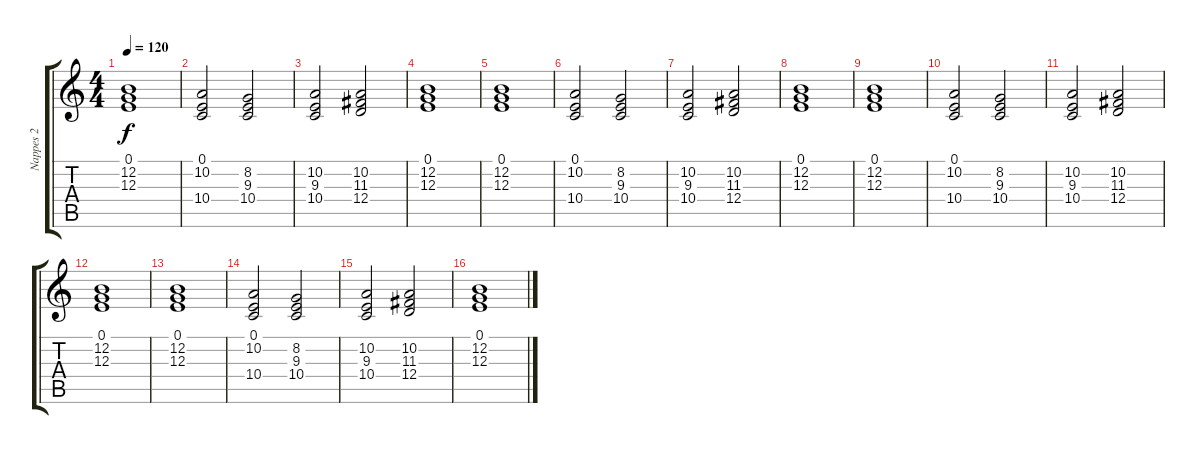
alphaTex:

\track ("Nappes 2" "Nappes 2") {instrument synthstrings1}
\staff {score tabs}
\tuning (E4 B3 G3 D3 A2 E2) {hide}
\ts (4 4)
\tempo 120
\clef g2
\ks c
(0.1 12.2 12.3).1{dy f} |
(0.1 10.2 10.4).2 (8.2 9.3 10.4).2 |
(10.2 9.3 10.4).2 (10.2 11.3 12.4).2 |
(0.1 12.2 12.3).1 |
(0.1 12.2 12.3).1 |
(0.1 10.2 10.4).2 (8.2 9.3 10.4).2 |
(10.2 9.3 10.4).2 (10.2 11.3 12.4).2 |
(0.1 12.2 12.3).1 |
(0.1 12.2 12.3).1 |
(0.1 10.2 10.4).2 (8.2 9.3 10.4).2 |
(10.2 9.3 10.4).2 (10.2 11.3 12.4).2 |
(0.1 12.2 12.3).1 |
(0.1 12.2 12.3).1 |
(0.1 10.2 10.4).2 (8.2 9.3 10.4).2 |
(10.2 9.3 10.4).2 (10.2 11.3 12.4).2 |
(0.1 12.2 12.3).1
